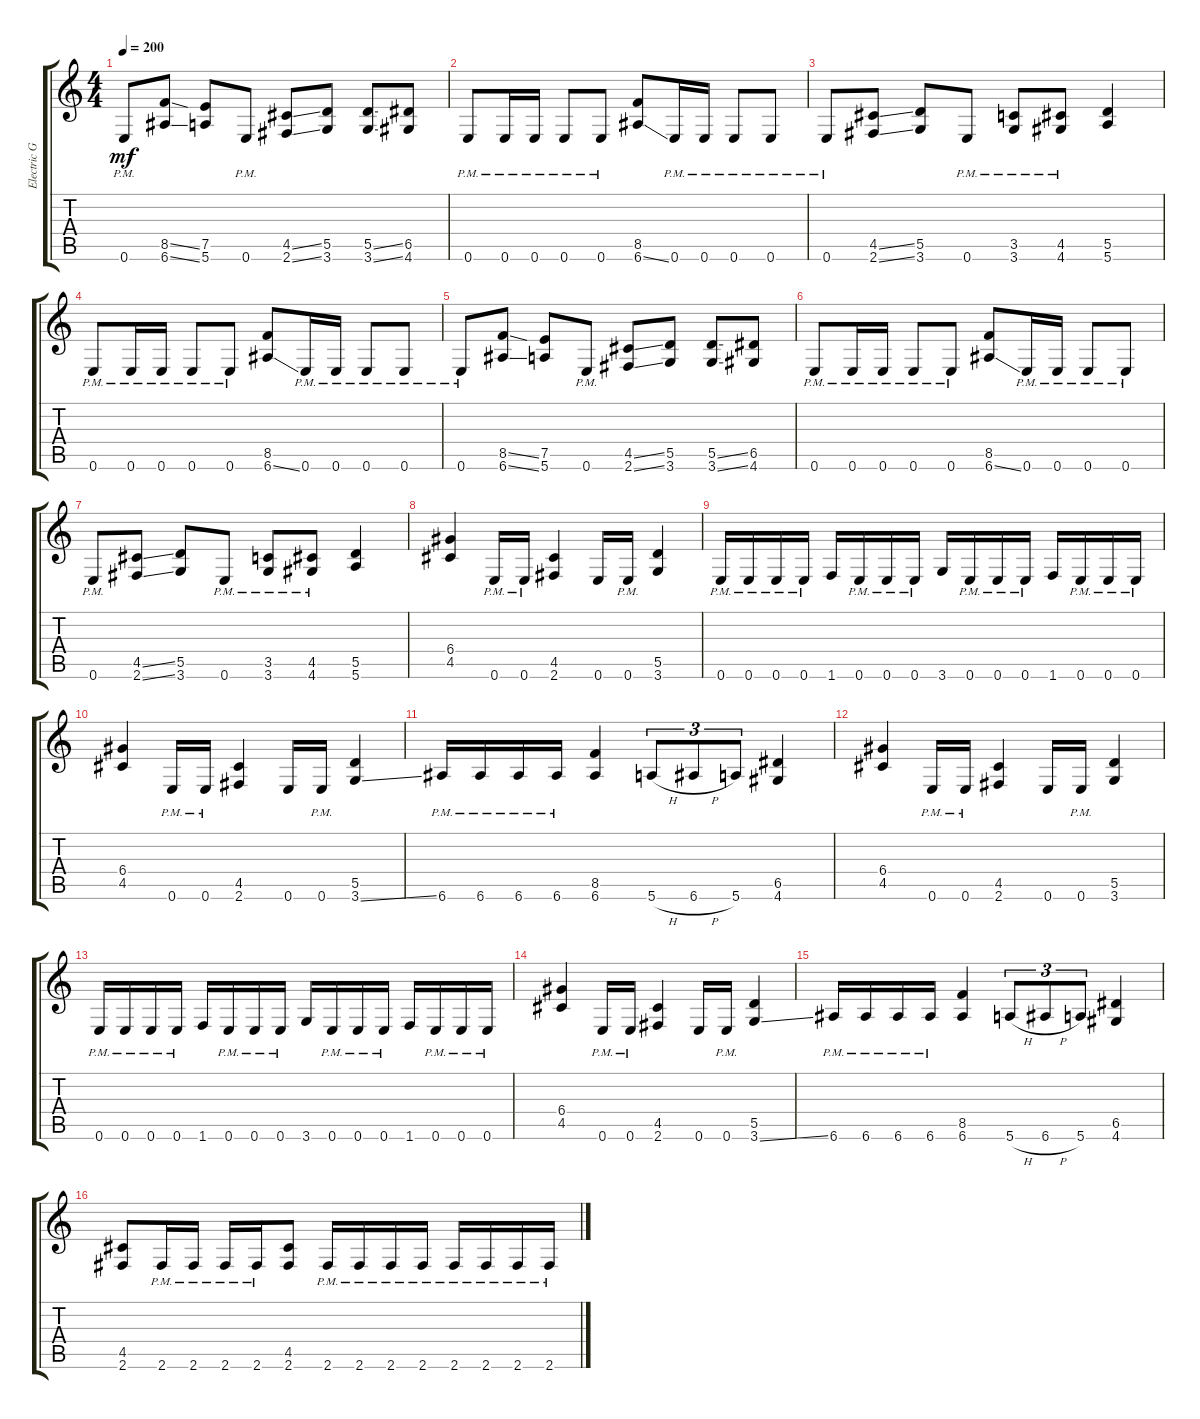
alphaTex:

\track ("Electric Guitar" "Electric G") {instrument distortionguitar}
\staff {score tabs}
\tuning (E4 B3 G3 D3 A2 E2) {hide}
\ts (4 4)
\tempo 200
\clef g2
\ks c
0.6{pm}.8{dy mf} (8.5{ss} 6.6{ss}).8 (7.5 5.6).8 0.6{pm}.8 (4.5{ss} 2.6{ss}).8 (5.5 3.6).8 (5.5{ss} 3.6{ss}).8 (6.5 4.6).8 |
0.6{pm}.8 0.6{pm}.16 0.6{pm}.16 0.6{pm}.8 0.6{pm}.8 (8.5 6.6{ss}).8 0.6{pm}.16 0.6{pm}.16 0.6{pm}.8 0.6{pm}.8 |
0.6{pm}.8 (4.5{ss} 2.6{ss}).8 (5.5 3.6).8 0.6{pm}.8 (3.5{pm} 3.6{pm}).8 (4.5{pm} 4.6{pm}).8 (5.5 5.6).4 |
0.6{pm}.8 0.6{pm}.16 0.6{pm}.16 0.6{pm}.8 0.6{pm}.8 (8.5 6.6{ss}).8 0.6{pm}.16 0.6{pm}.16 0.6{pm}.8 0.6{pm}.8 |
0.6{pm}.8 (8.5{ss} 6.6{ss}).8 (7.5 5.6).8 0.6{pm}.8 (4.5{ss} 2.6{ss}).8 (5.5 3.6).8 (5.5{ss} 3.6{ss}).8 (6.5 4.6).8 |
0.6{pm}.8 0.6{pm}.16 0.6{pm}.16 0.6{pm}.8 0.6{pm}.8 (8.5 6.6{ss}).8 0.6{pm}.16 0.6{pm}.16 0.6{pm}.8 0.6{pm}.8 |
0.6{pm}.8 (4.5{ss} 2.6{ss}).8 (5.5 3.6).8 0.6{pm}.8 (3.5{pm} 3.6{pm}).8 (4.5{pm} 4.6{pm}).8 (5.5 5.6).4 |
(6.4 4.5).4 0.6{pm}.16 0.6{pm}.16 (4.5 2.6).4 0.6.16 0.6{pm}.16 (5.5 3.6).4 |
0.6{pm}.16 0.6{pm}.16 0.6{pm}.16 0.6{pm}.16 1.6.16 0.6{pm}.16 0.6{pm}.16 0.6{pm}.16 3.6.16 0.6{pm}.16 0.6{pm}.16 0.6{pm}.16 1.6.16 0.6{pm}.16 0.6{pm}.16 0.6{pm}.16 |
(6.4 4.5).4 0.6{pm}.16 0.6{pm}.16 (4.5 2.6).4 0.6.16 0.6{pm}.16 (5.5 3.6{ss}).4 |
6.6{pm}.16 6.6{pm}.16 6.6{pm}.16 6.6{pm}.16 (8.5 6.6).4 5.6{h}.8{tu (3 2)} 6.6{h}.8{tu (3 2)} 5.6.8{tu (3 2)} (6.5 4.6).4 |
(6.4 4.5).4 0.6{pm}.16 0.6{pm}.16 (4.5 2.6).4 0.6.16 0.6{pm}.16 (5.5 3.6).4 |
0.6{pm}.16 0.6{pm}.16 0.6{pm}.16 0.6{pm}.16 1.6.16 0.6{pm}.16 0.6{pm}.16 0.6{pm}.16 3.6.16 0.6{pm}.16 0.6{pm}.16 0.6{pm}.16 1.6.16 0.6{pm}.16 0.6{pm}.16 0.6{pm}.16 |
(6.4 4.5).4 0.6{pm}.16 0.6{pm}.16 (4.5 2.6).4 0.6.16 0.6{pm}.16 (5.5 3.6{ss}).4 |
6.6{pm}.16 6.6{pm}.16 6.6{pm}.16 6.6{pm}.16 (8.5 6.6).4 5.6{h}.8{tu (3 2)} 6.6{h}.8{tu (3 2)} 5.6.8{tu (3 2)} (6.5 4.6).4 |
(4.5 2.6).8 2.6{pm}.16 2.6{pm}.16 2.6{pm}.16 2.6{pm}.16 (4.5 2.6).8 2.6{pm}.16 2.6{pm}.16 2.6{pm}.16 2.6{pm}.16 2.6{pm}.16 2.6{pm}.16 2.6{pm}.16 2.6{pm}.16
